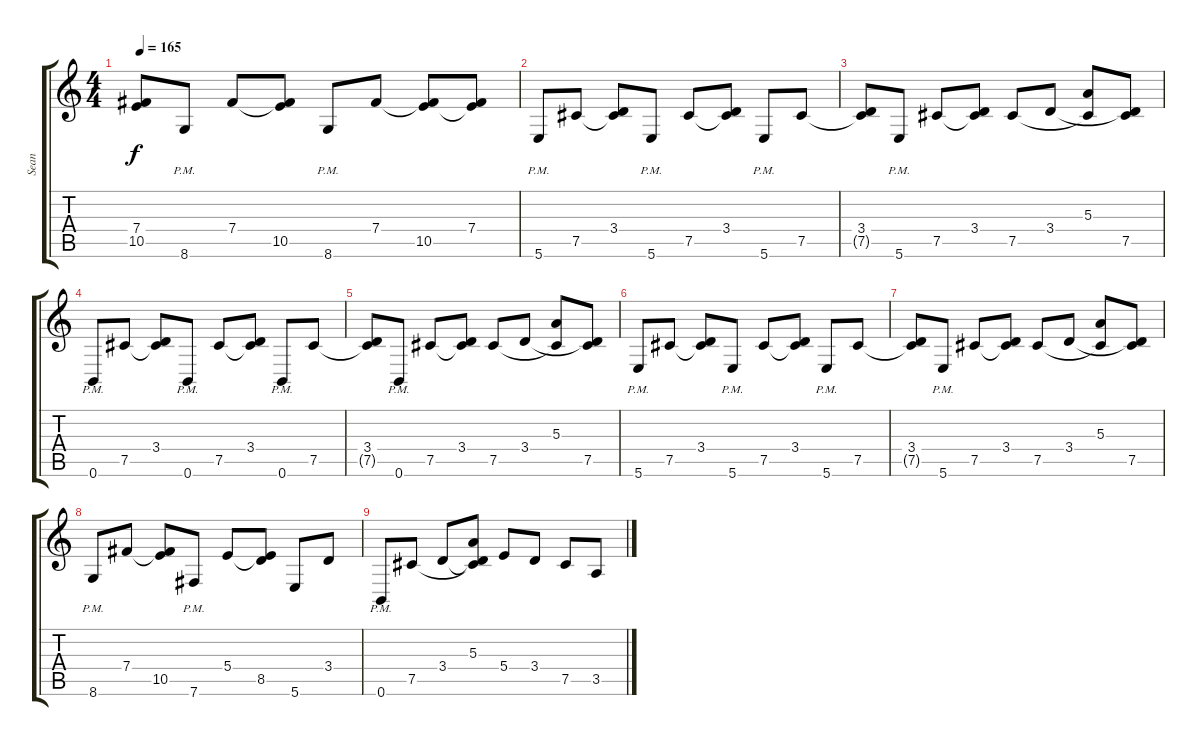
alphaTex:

\track ("Sean" "Sean") {instrument overdrivenguitar}
\staff {score tabs}
\tuning (Db4 Ab3 E3 B2 Gb2 B1) {hide}
\ts (4 4)
\tempo 165
\clef g2
\ks c
(7.4{t} 10.5).8{dy f} 8.6{pm}.8 7.4.8 (7.4{t} 10.5).8 8.6{pm}.8 7.4.8 (7.4{t} 10.5).8 (7.4 10.5{t}).8 |
5.6{pm}.8 7.5.8 (3.4 7.5{t}).8 5.6{pm}.8 7.5.8 (3.4 7.5{t}).8 5.6{pm}.8 7.5.8 |
(3.4 7.5{t}).8 5.6{pm}.8 7.5.8 (3.4 7.5{t}).8 7.5.8 3.4.8 (5.3 7.5{t}).8 (3.4{t} 7.5).8 |
0.6{pm}.8 7.5.8 (3.4 7.5{t}).8 0.6{pm}.8 7.5.8 (3.4 7.5{t}).8 0.6{pm}.8 7.5.8 |
(3.4 7.5{t}).8 0.6{pm}.8 7.5.8 (3.4 7.5{t}).8 7.5.8 3.4.8 (5.3 7.5{t}).8 (3.4{t} 7.5).8 |
5.6{pm}.8 7.5.8 (3.4 7.5{t}).8 5.6{pm}.8 7.5.8 (3.4 7.5{t}).8 5.6{pm}.8 7.5.8 |
(3.4 7.5{t}).8 5.6{pm}.8 7.5.8 (3.4 7.5{t}).8 7.5.8 3.4.8 (5.3 7.5{t}).8 (3.4{t} 7.5).8 |
8.6{pm}.8 7.4.8 (7.4{t} 10.5).8 7.6{pm}.8 5.4.8 (5.4{t} 8.5).8 5.6.8 3.4.8 |
0.6{pm}.8 7.5.8 3.4.8 (5.3 3.4{t} 7.5{t}).8 5.4.8 3.4.8 7.5.8 3.5.8
